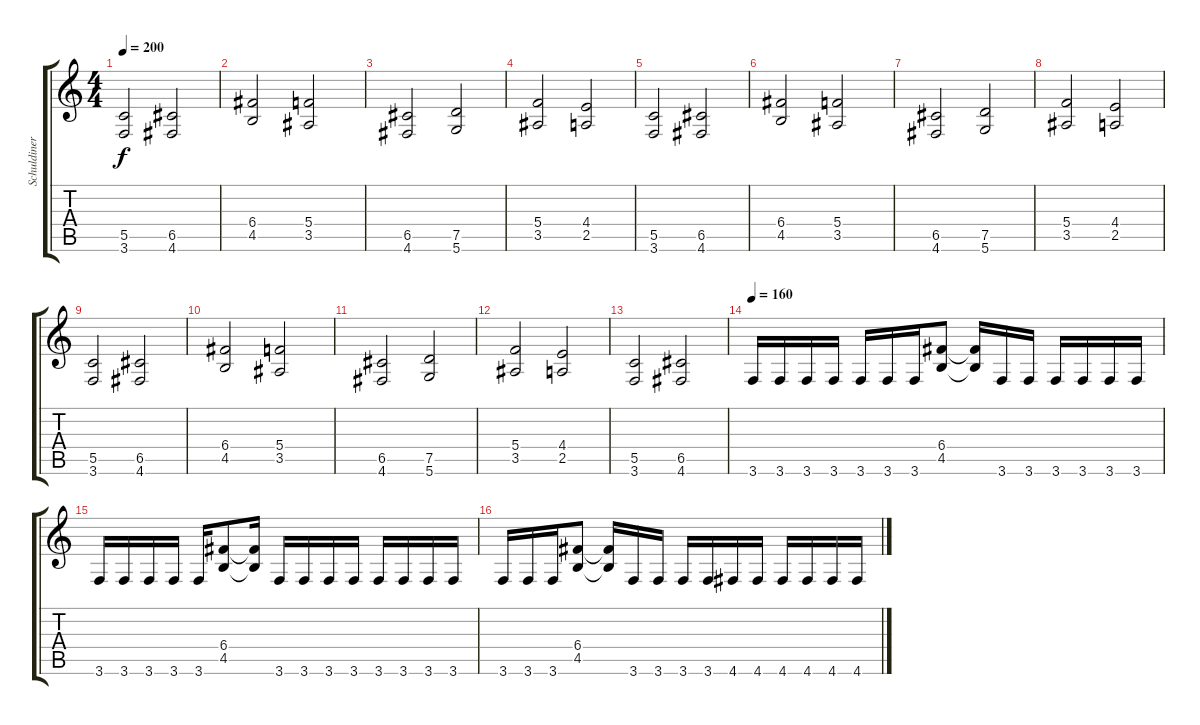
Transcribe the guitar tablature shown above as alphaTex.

\track ("Schuldiner" "Schuldiner") {instrument distortionguitar}
\staff {score tabs}
\tuning (D4 A3 F3 C3 G2 D2) {hide}
\ts (4 4)
\tempo 200
\clef g2
\ks c
(5.5 3.6).2{dy f} (6.5 4.6).2 |
(6.4 4.5).2 (5.4 3.5).2 |
(6.5 4.6).2 (7.5 5.6).2 |
(5.4 3.5).2 (4.4 2.5).2 |
(5.5 3.6).2 (6.5 4.6).2 |
(6.4 4.5).2 (5.4 3.5).2 |
(6.5 4.6).2 (7.5 5.6).2 |
(5.4 3.5).2 (4.4 2.5).2 |
(5.5 3.6).2 (6.5 4.6).2 |
(6.4 4.5).2 (5.4 3.5).2 |
(6.5 4.6).2 (7.5 5.6).2 |
(5.4 3.5).2 (4.4 2.5).2 |
(5.5 3.6).2 (6.5 4.6).2 |
\tempo 160
3.6.16 3.6.16 3.6.16 3.6.16 3.6.16 3.6.16 3.6.16 (6.4 4.5).8 (6.4{t} 4.5{t}).16 3.6.16 3.6.16 3.6.16 3.6.16 3.6.16 3.6.16 |
3.6.16 3.6.16 3.6.16 3.6.16 3.6.16 (6.4 4.5).8 (6.4{t} 4.5{t}).16 3.6.16 3.6.16 3.6.16 3.6.16 3.6.16 3.6.16 3.6.16 3.6.16 |
3.6.16 3.6.16 3.6.16 (6.4 4.5).8 (6.4{t} 4.5{t}).16 3.6.16 3.6.16 3.6.16 3.6.16 4.6.16 4.6.16 4.6.16 4.6.16 4.6.16 4.6.16
